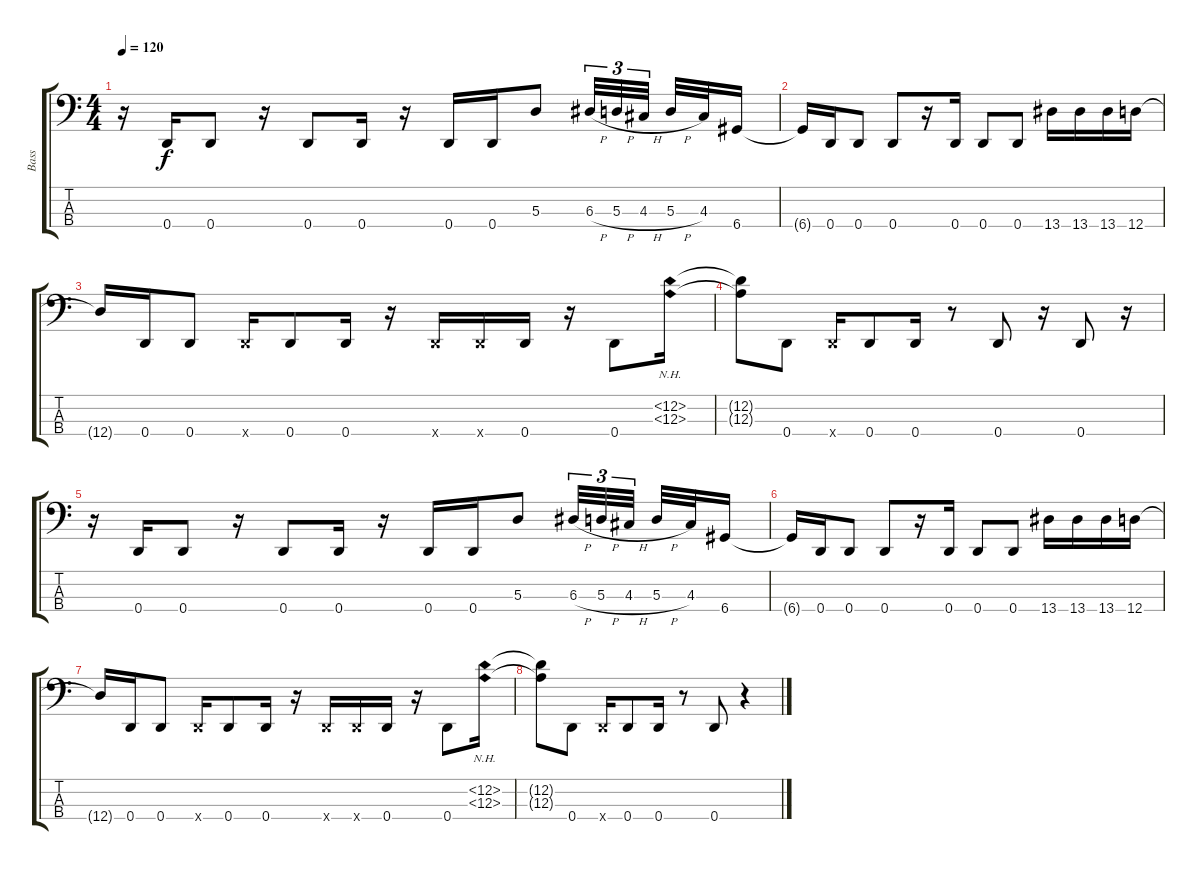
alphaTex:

\track ("Bass" "Bass") {instrument electricbassfinger}
\staff {score tabs}
\tuning (G2 D2 A1 D1) {hide}
\ts (4 4)
\tempo 120
\clef f4
\ks c
r.16{dy f} 0.4.16 0.4.8 r.16 0.4.8 0.4.16 r.16 0.4.16 0.4.16 5.3.8 6.3{h}.32{tu (3 2)} 5.3{h}.32{tu (3 2)} 4.3{h}.32{tu (3 2)} 5.3{h}.32 4.3.32 6.4.16 |
6.4{t}.16 0.4.16 0.4.8 0.4.8 r.16 0.4.16 0.4.8 0.4.8 13.4.16 13.4.16 13.4.16 12.4.16 |
12.4{t}.16 0.4.16 0.4.8 0.4{x}.16 0.4.8 0.4.16 r.16 0.4{x}.16 0.4{x}.16 0.4.16 r.16 0.4.8 (12.2{nh} 12.3{nh}).16 |
(12.2{t} 12.3{t}).8 0.4.8 0.4{x}.16 0.4.8 0.4.16 r.8 0.4.8 r.16 0.4.8 r.16 |
r.16 0.4.16 0.4.8 r.16 0.4.8 0.4.16 r.16 0.4.16 0.4.16 5.3.8 6.3{h}.32{tu (3 2)} 5.3{h}.32{tu (3 2)} 4.3{h}.32{tu (3 2)} 5.3{h}.32 4.3.32 6.4.16 |
6.4{t}.16 0.4.16 0.4.8 0.4.8 r.16 0.4.16 0.4.8 0.4.8 13.4.16 13.4.16 13.4.16 12.4.16 |
12.4{t}.16 0.4.16 0.4.8 0.4{x}.16 0.4.8 0.4.16 r.16 0.4{x}.16 0.4{x}.16 0.4.16 r.16 0.4.8 (12.2{nh} 12.3{nh}).16 |
(12.2{t} 12.3{t}).8 0.4.8 0.4{x}.16 0.4.8 0.4.16 r.8 0.4.8 r.4
